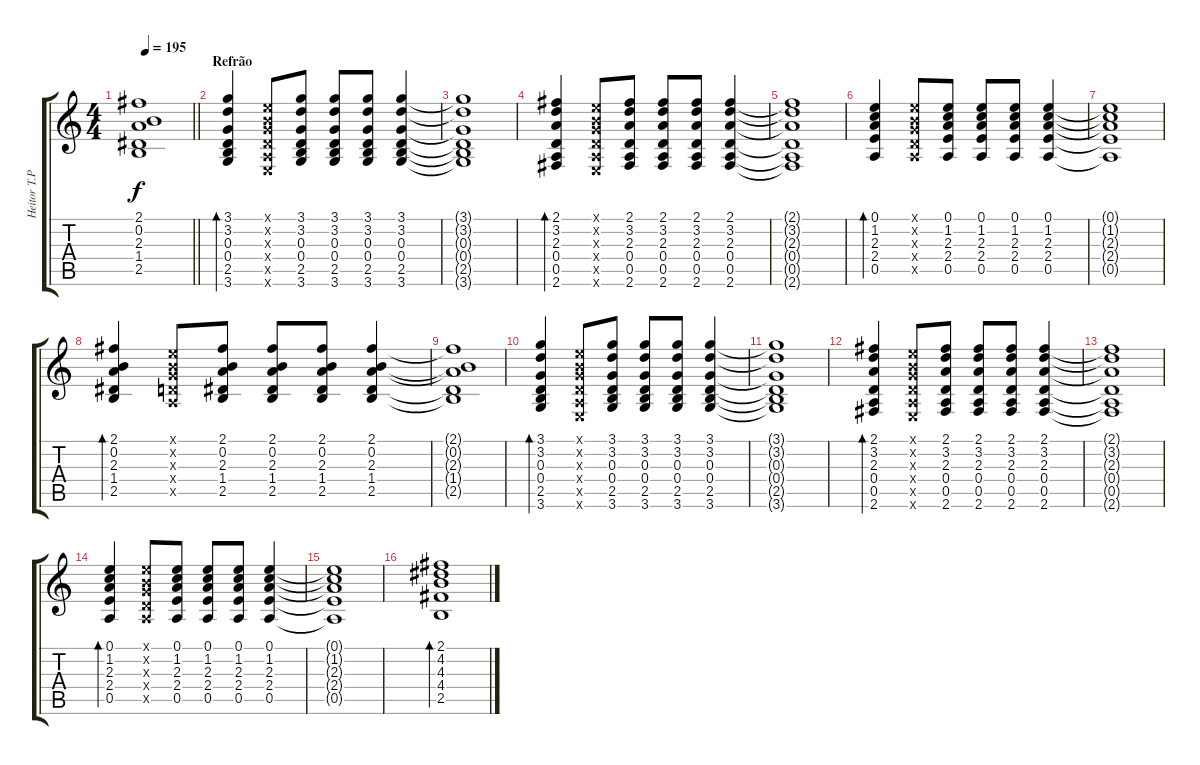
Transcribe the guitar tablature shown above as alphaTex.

\track ("Heitor T.P.(Rythm Guitar)" "Heitor T.P") {instrument electricguitarjazz}
\staff {score tabs}
\tuning (E4 B3 G3 D3 A2 E2) {hide}
\ts (4 4)
\tempo 195
\clef g2
\barLineRight lightlight
\ks c
(2.1{t} 0.2{t} 2.3{t} 1.4{t} 2.5{t}).1{dy f} |
\section ("" "Refrão")
(3.1 3.2 0.3 0.4 2.5 3.6).4{bd 60} (0.1{x} 0.2{x} 0.3{x} 0.4{x} 0.5{x} 0.6{x}).8 (3.1 3.2 0.3 0.4 2.5 3.6).8 (3.1 3.2 0.3 0.4 2.5 3.6).8 (3.1 3.2 0.3 0.4 2.5 3.6).8 (3.1 3.2 0.3 0.4 2.5 3.6).4 |
(3.1{t} 3.2{t} 0.3{t} 0.4{t} 2.5{t} 3.6{t}).1 |
(2.1 3.2 2.3 0.4 0.5 2.6).4{bd 60} (0.1{x} 0.2{x} 0.3{x} 0.4{x} 0.5{x} 0.6{x}).8 (2.1 3.2 2.3 0.4 0.5 2.6).8 (2.1 3.2 2.3 0.4 0.5 2.6).8 (2.1 3.2 2.3 0.4 0.5 2.6).8 (2.1 3.2 2.3 0.4 0.5 2.6).4 |
(2.1{t} 3.2{t} 2.3{t} 0.4{t} 0.5{t} 2.6{t}).1 |
(0.1 1.2 2.3 2.4 0.5).4{bd 60} (0.1{x} 0.2{x} 0.3{x} 0.4{x} 0.5{x}).8 (0.1 1.2 2.3 2.4 0.5).8 (0.1 1.2 2.3 2.4 0.5).8 (0.1 1.2 2.3 2.4 0.5).8 (0.1 1.2 2.3 2.4 0.5).4 |
(0.1{t} 1.2{t} 2.3{t} 2.4{t} 0.5{t}).1 |
(2.1 0.2 2.3 1.4 2.5).4{bd 60} (0.1{x} 0.2{x} 0.3{x} 0.4{x} 0.5{x}).8 (2.1 0.2 2.3 1.4 2.5).8 (2.1 0.2 2.3 1.4 2.5).8 (2.1 0.2 2.3 1.4 2.5).8 (2.1 0.2 2.3 1.4 2.5).4 |
(2.1{t} 0.2{t} 2.3{t} 1.4{t} 2.5{t}).1 |
(3.1 3.2 0.3 0.4 2.5 3.6).4{bd 60} (0.1{x} 0.2{x} 0.3{x} 0.4{x} 0.5{x} 0.6{x}).8 (3.1 3.2 0.3 0.4 2.5 3.6).8 (3.1 3.2 0.3 0.4 2.5 3.6).8 (3.1 3.2 0.3 0.4 2.5 3.6).8 (3.1 3.2 0.3 0.4 2.5 3.6).4 |
(3.1{t} 3.2{t} 0.3{t} 0.4{t} 2.5{t} 3.6{t}).1 |
(2.1 3.2 2.3 0.4 0.5 2.6).4{bd 60} (0.1{x} 0.2{x} 0.3{x} 0.4{x} 0.5{x} 0.6{x}).8 (2.1 3.2 2.3 0.4 0.5 2.6).8 (2.1 3.2 2.3 0.4 0.5 2.6).8 (2.1 3.2 2.3 0.4 0.5 2.6).8 (2.1 3.2 2.3 0.4 0.5 2.6).4 |
(2.1{t} 3.2{t} 2.3{t} 0.4{t} 0.5{t} 2.6{t}).1 |
(0.1 1.2 2.3 2.4 0.5).4{bd 60} (0.1{x} 0.2{x} 0.3{x} 0.4{x} 0.5{x}).8 (0.1 1.2 2.3 2.4 0.5).8 (0.1 1.2 2.3 2.4 0.5).8 (0.1 1.2 2.3 2.4 0.5).8 (0.1 1.2 2.3 2.4 0.5).4 |
(0.1{t} 1.2{t} 2.3{t} 2.4{t} 0.5{t}).1 |
(2.1 4.2 4.3 4.4 2.5).1{bd 60}
